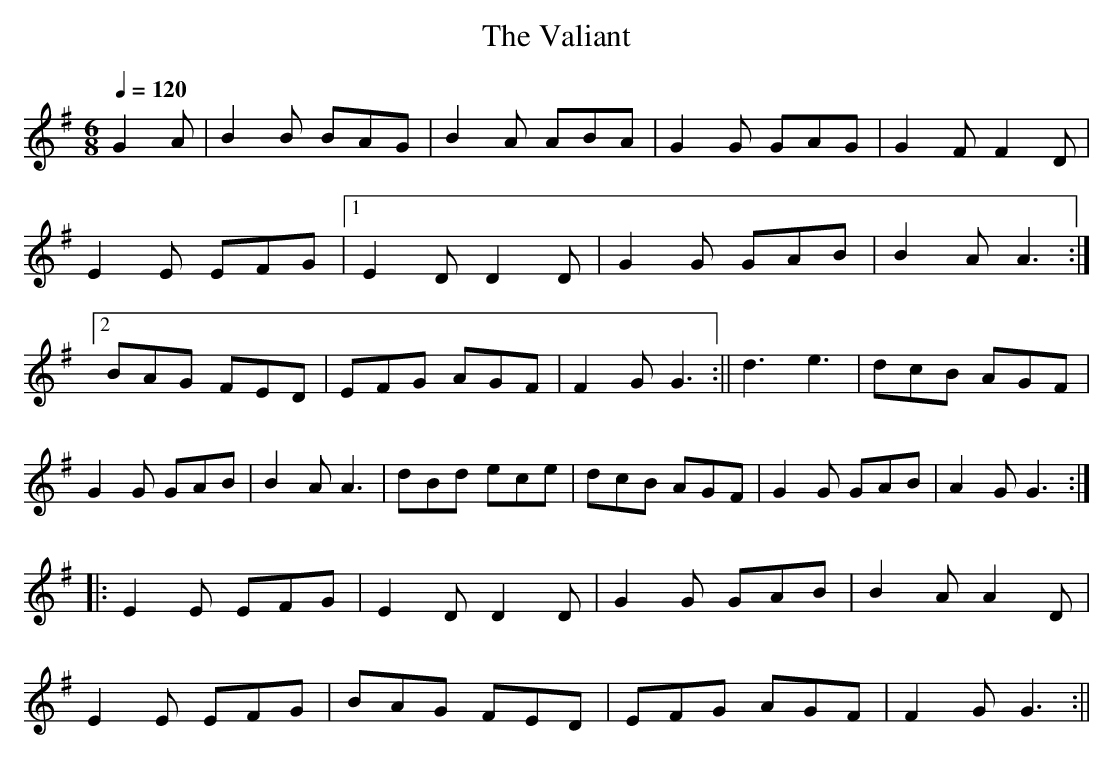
X:1
T:The Valiant
M:6/8
L:1/8
Q:1/4=120
K:G
G2A| B2B BAG|B2A ABA| G2G GAG| G2F F2D|
E2E EFG|1E2D D2D| G2G GAB|B2A A3:|2 BAG FED| EFG AGF|F2G G3:||d3e3|dcB AGF| G2G GAB|B2A A3| dBd ece|dcB AGF| G2G GAB|A2G G3:|
|:E2E EFG|E2D D2D|G2G GAB| B2A A2D|
E2E EFG|BAG FED| EFG AGF| F2G G3:||
